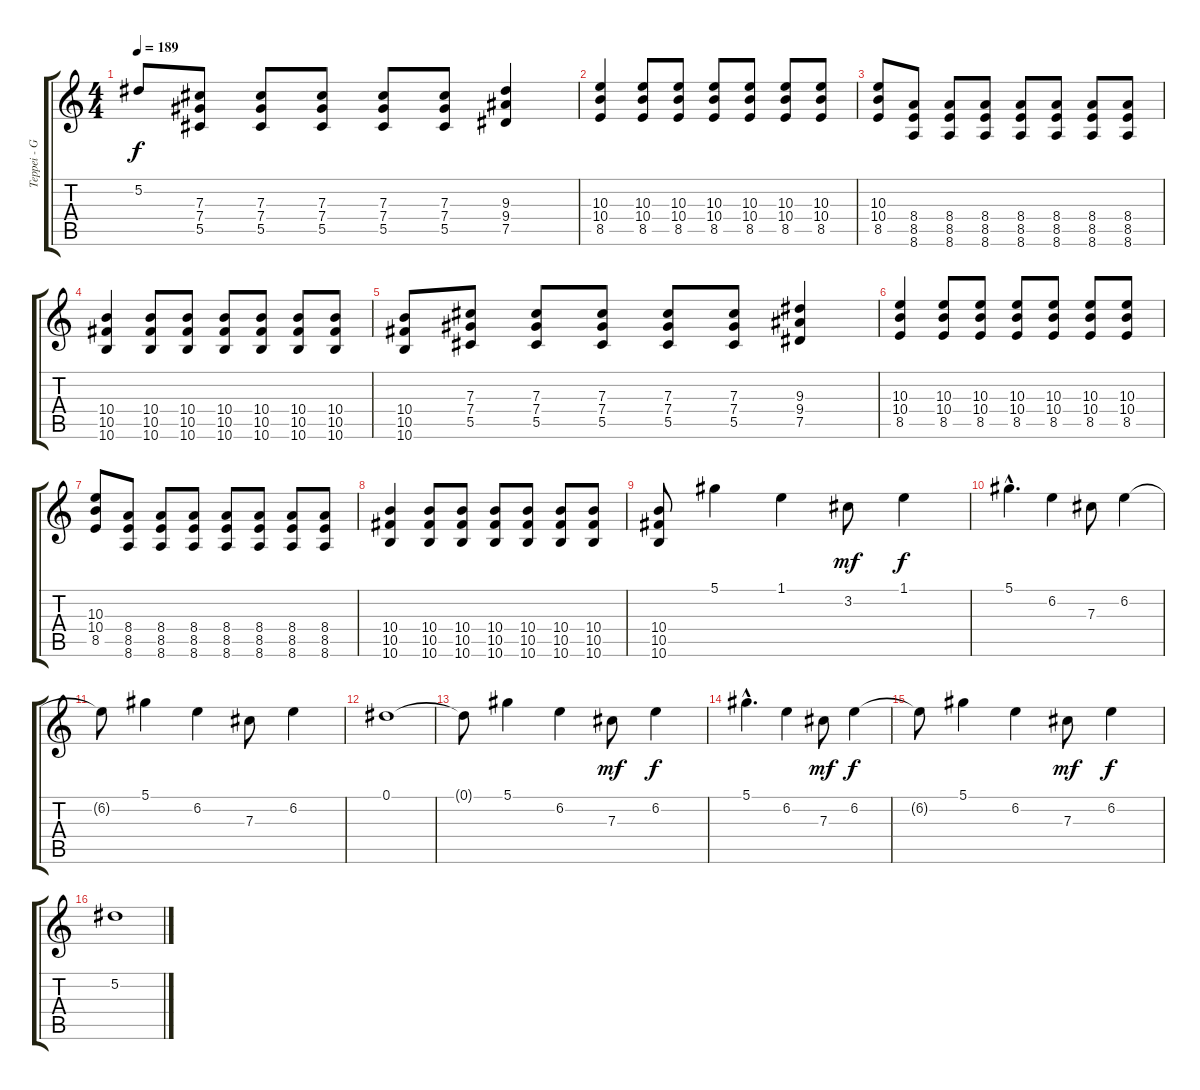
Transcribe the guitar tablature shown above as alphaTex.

\track ("Teppei - Guitar" "Teppei - G") {instrument distortionguitar}
\staff {score tabs}
\tuning (Eb4 Bb3 Gb3 Db3 Ab2 Db2) {hide}
\ts (4 4)
\tempo 189
\clef g2
\ks c
5.2.8{dy f} (7.3 7.4 5.5).8 (7.3 7.4 5.5).8 (7.3 7.4 5.5).8 (7.3 7.4 5.5).8 (7.3 7.4 5.5).8 (9.3 9.4 7.5).4 |
(10.3 10.4 8.5).4 (10.3 10.4 8.5).8 (10.3 10.4 8.5).8 (10.3 10.4 8.5).8 (10.3 10.4 8.5).8 (10.3 10.4 8.5).8 (10.3 10.4 8.5).8 |
(10.3 10.4 8.5).8 (8.4 8.5 8.6).8 (8.4 8.5 8.6).8 (8.4 8.5 8.6).8 (8.4 8.5 8.6).8 (8.4 8.5 8.6).8 (8.4 8.5 8.6).8 (8.4 8.5 8.6).8 |
(10.4 10.5 10.6).4 (10.4 10.5 10.6).8 (10.4 10.5 10.6).8 (10.4 10.5 10.6).8 (10.4 10.5 10.6).8 (10.4 10.5 10.6).8 (10.4 10.5 10.6).8 |
(10.4 10.5 10.6).8 (7.3 7.4 5.5).8 (7.3 7.4 5.5).8 (7.3 7.4 5.5).8 (7.3 7.4 5.5).8 (7.3 7.4 5.5).8 (9.3 9.4 7.5).4 |
(10.3 10.4 8.5).4 (10.3 10.4 8.5).8 (10.3 10.4 8.5).8 (10.3 10.4 8.5).8 (10.3 10.4 8.5).8 (10.3 10.4 8.5).8 (10.3 10.4 8.5).8 |
(10.3 10.4 8.5).8 (8.4 8.5 8.6).8 (8.4 8.5 8.6).8 (8.4 8.5 8.6).8 (8.4 8.5 8.6).8 (8.4 8.5 8.6).8 (8.4 8.5 8.6).8 (8.4 8.5 8.6).8 |
(10.4 10.5 10.6).4 (10.4 10.5 10.6).8 (10.4 10.5 10.6).8 (10.4 10.5 10.6).8 (10.4 10.5 10.6).8 (10.4 10.5 10.6).8 (10.4 10.5 10.6).8 |
(10.4 10.5 10.6).8 5.1.4 1.1.4 3.2.8{dy mf} 1.1.4{dy f} |
5.1{hac}.4{d} 6.2.4 7.3.8 6.2.4 |
6.2{t}.8 5.1.4 6.2.4 7.3.8 6.2.4 |
0.1.1 |
0.1{t}.8 5.1.4 6.2.4 7.3.8{dy mf} 6.2.4{dy f} |
5.1{hac}.4{d} 6.2.4 7.3.8{dy mf} 6.2.4{dy f} |
6.2{t}.8 5.1.4 6.2.4 7.3.8{dy mf} 6.2.4{dy f} |
5.2.1
